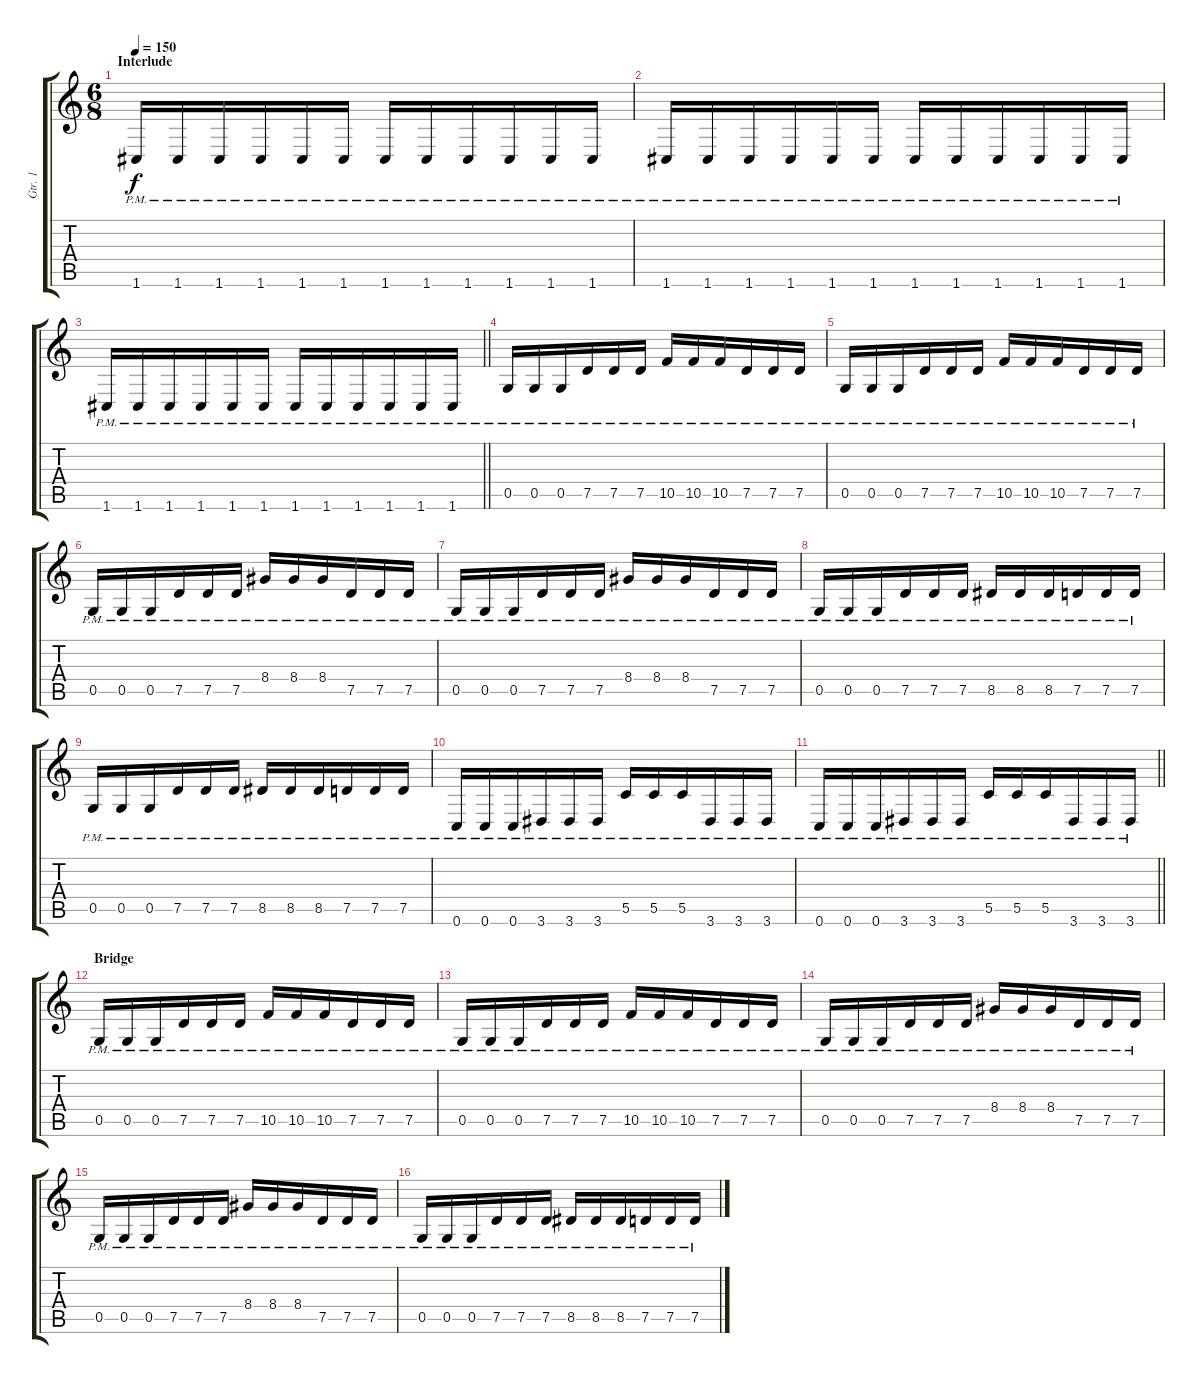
\track ("Gtr. 1" "Gtr. 1") {instrument distortionguitar}
\staff {score tabs}
\tuning (D4 A3 F3 C3 G2 C2) {hide}
\ts (6 8)
\section ("" "Interlude")
\tempo 153
\tempo 150
\clef g2
\ks c
1.6{pm}.16{dy f} 1.6{pm}.16 1.6{pm}.16 1.6{pm}.16 1.6{pm}.16 1.6{pm}.16 1.6{pm}.16 1.6{pm}.16 1.6{pm}.16 1.6{pm}.16 1.6{pm}.16 1.6{pm}.16 |
1.6{pm}.16 1.6{pm}.16 1.6{pm}.16 1.6{pm}.16 1.6{pm}.16 1.6{pm}.16 1.6{pm}.16 1.6{pm}.16 1.6{pm}.16 1.6{pm}.16 1.6{pm}.16 1.6{pm}.16 |
\barLineRight lightlight
1.6{pm}.16 1.6{pm}.16 1.6{pm}.16 1.6{pm}.16 1.6{pm}.16 1.6{pm}.16 1.6{pm}.16 1.6{pm}.16 1.6{pm}.16 1.6{pm}.16 1.6{pm}.16 1.6{pm}.16 |
0.5{pm}.16 0.5{pm}.16 0.5{pm}.16 7.5{pm}.16 7.5{pm}.16 7.5{pm}.16 10.5{pm}.16 10.5{pm}.16 10.5{pm}.16 7.5{pm}.16 7.5{pm}.16 7.5{pm}.16 |
0.5{pm}.16 0.5{pm}.16 0.5{pm}.16 7.5{pm}.16 7.5{pm}.16 7.5{pm}.16 10.5{pm}.16 10.5{pm}.16 10.5{pm}.16 7.5{pm}.16 7.5{pm}.16 7.5{pm}.16 |
0.5{pm}.16 0.5{pm}.16 0.5{pm}.16 7.5{pm}.16 7.5{pm}.16 7.5{pm}.16 8.4{pm}.16 8.4{pm}.16 8.4{pm}.16 7.5{pm}.16 7.5{pm}.16 7.5{pm}.16 |
0.5{pm}.16 0.5{pm}.16 0.5{pm}.16 7.5{pm}.16 7.5{pm}.16 7.5{pm}.16 8.4{pm}.16 8.4{pm}.16 8.4{pm}.16 7.5{pm}.16 7.5{pm}.16 7.5{pm}.16 |
0.5{pm}.16 0.5{pm}.16 0.5{pm}.16 7.5{pm}.16 7.5{pm}.16 7.5{pm}.16 8.5{pm}.16 8.5{pm}.16 8.5{pm}.16 7.5{pm}.16 7.5{pm}.16 7.5{pm}.16 |
0.5{pm}.16 0.5{pm}.16 0.5{pm}.16 7.5{pm}.16 7.5{pm}.16 7.5{pm}.16 8.5{pm}.16 8.5{pm}.16 8.5{pm}.16 7.5{pm}.16 7.5{pm}.16 7.5{pm}.16 |
0.6{pm}.16 0.6{pm}.16 0.6{pm}.16 3.6{pm}.16 3.6{pm}.16 3.6{pm}.16 5.5{pm}.16 5.5{pm}.16 5.5{pm}.16 3.6{pm}.16 3.6{pm}.16 3.6{pm}.16 |
\barLineRight lightlight
0.6{pm}.16 0.6{pm}.16 0.6{pm}.16 3.6{pm}.16 3.6{pm}.16 3.6{pm}.16 5.5{pm}.16 5.5{pm}.16 5.5{pm}.16 3.6{pm}.16 3.6{pm}.16 3.6{pm}.16 |
\section ("" "Bridge")
0.5{pm}.16 0.5{pm}.16 0.5{pm}.16 7.5{pm}.16 7.5{pm}.16 7.5{pm}.16 10.5{pm}.16 10.5{pm}.16 10.5{pm}.16 7.5{pm}.16 7.5{pm}.16 7.5{pm}.16 |
0.5{pm}.16 0.5{pm}.16 0.5{pm}.16 7.5{pm}.16 7.5{pm}.16 7.5{pm}.16 10.5{pm}.16 10.5{pm}.16 10.5{pm}.16 7.5{pm}.16 7.5{pm}.16 7.5{pm}.16 |
0.5{pm}.16 0.5{pm}.16 0.5{pm}.16 7.5{pm}.16 7.5{pm}.16 7.5{pm}.16 8.4{pm}.16 8.4{pm}.16 8.4{pm}.16 7.5{pm}.16 7.5{pm}.16 7.5{pm}.16 |
0.5{pm}.16 0.5{pm}.16 0.5{pm}.16 7.5{pm}.16 7.5{pm}.16 7.5{pm}.16 8.4{pm}.16 8.4{pm}.16 8.4{pm}.16 7.5{pm}.16 7.5{pm}.16 7.5{pm}.16 |
0.5{pm}.16 0.5{pm}.16 0.5{pm}.16 7.5{pm}.16 7.5{pm}.16 7.5{pm}.16 8.5{pm}.16 8.5{pm}.16 8.5{pm}.16 7.5{pm}.16 7.5{pm}.16 7.5{pm}.16
